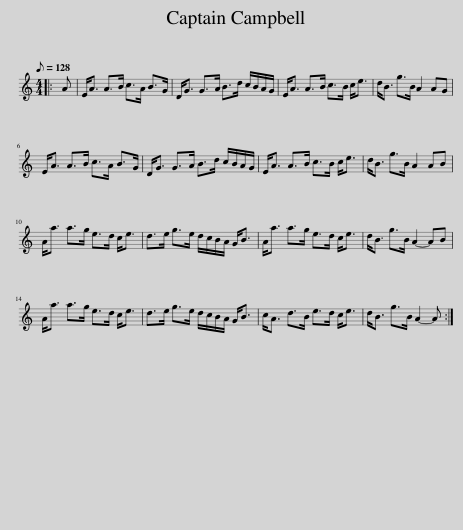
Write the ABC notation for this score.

X:1
L:1/8
Q:1/8=128
M:4/4
I:linebreak $
K:C
V:1 treble
V:1
|: A | E<A A>B c>A B>G | D<G G>A B>d c/B/A/G/ | E<A A>B c>B c<e | d<B g>B A2 AG |$ %5
 E<A A>B c>A B>G | D<G G>A B>d c/B/A/G/ | E<A A>B c>B c<e | d<B g>B A2 AB |$ A<a a>g e>d c<e | %10
 d>e g>e d/c/B/A/ G<B | A<a a>g e>d c<e | d<B g>B A2- AB |$ A<a a>g e>d c<e | d>e g>e d/c/B/A/ G<B | %15
 c<A d>B e>d c<e | d<B g>B A2- A :| %17
